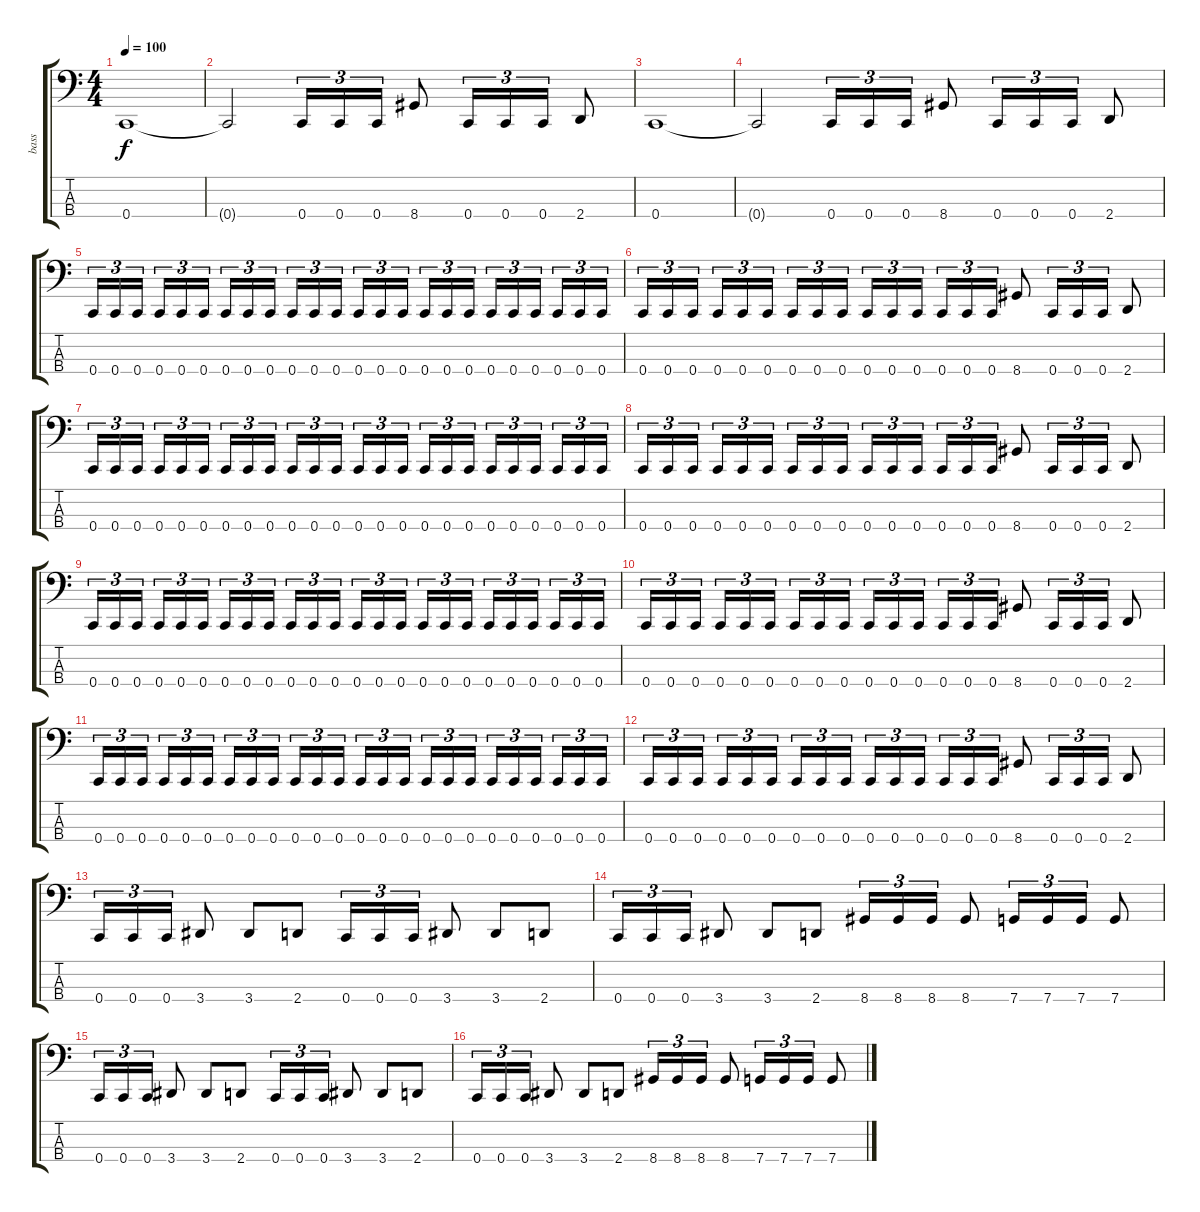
\track ("bass" "bass") {instrument electricbasspick}
\staff {score tabs}
\tuning (F2 C2 G1 C1) {hide}
\ts (4 4)
\tempo 100
\clef f4
\ks c
0.4.1{dy f instrument electricbasspick} |
0.4{t}.2 0.4.16{tu (3 2)} 0.4.16{tu (3 2)} 0.4.16{tu (3 2)} 8.4.8 0.4.16{tu (3 2)} 0.4.16{tu (3 2)} 0.4.16{tu (3 2)} 2.4.8 |
0.4.1 |
0.4{t}.2 0.4.16{tu (3 2)} 0.4.16{tu (3 2)} 0.4.16{tu (3 2)} 8.4.8 0.4.16{tu (3 2)} 0.4.16{tu (3 2)} 0.4.16{tu (3 2)} 2.4.8 |
0.4.16{tu (3 2)} 0.4.16{tu (3 2)} 0.4.16{tu (3 2)} 0.4.16{tu (3 2)} 0.4.16{tu (3 2)} 0.4.16{tu (3 2)} 0.4.16{tu (3 2)} 0.4.16{tu (3 2)} 0.4.16{tu (3 2)} 0.4.16{tu (3 2)} 0.4.16{tu (3 2)} 0.4.16{tu (3 2)} 0.4.16{tu (3 2)} 0.4.16{tu (3 2)} 0.4.16{tu (3 2)} 0.4.16{tu (3 2)} 0.4.16{tu (3 2)} 0.4.16{tu (3 2)} 0.4.16{tu (3 2)} 0.4.16{tu (3 2)} 0.4.16{tu (3 2)} 0.4.16{tu (3 2)} 0.4.16{tu (3 2)} 0.4.16{tu (3 2)} |
0.4.16{tu (3 2)} 0.4.16{tu (3 2)} 0.4.16{tu (3 2)} 0.4.16{tu (3 2)} 0.4.16{tu (3 2)} 0.4.16{tu (3 2)} 0.4.16{tu (3 2)} 0.4.16{tu (3 2)} 0.4.16{tu (3 2)} 0.4.16{tu (3 2)} 0.4.16{tu (3 2)} 0.4.16{tu (3 2)} 0.4.16{tu (3 2)} 0.4.16{tu (3 2)} 0.4.16{tu (3 2)} 8.4.8 0.4.16{tu (3 2)} 0.4.16{tu (3 2)} 0.4.16{tu (3 2)} 2.4.8 |
0.4.16{tu (3 2)} 0.4.16{tu (3 2)} 0.4.16{tu (3 2)} 0.4.16{tu (3 2)} 0.4.16{tu (3 2)} 0.4.16{tu (3 2)} 0.4.16{tu (3 2)} 0.4.16{tu (3 2)} 0.4.16{tu (3 2)} 0.4.16{tu (3 2)} 0.4.16{tu (3 2)} 0.4.16{tu (3 2)} 0.4.16{tu (3 2)} 0.4.16{tu (3 2)} 0.4.16{tu (3 2)} 0.4.16{tu (3 2)} 0.4.16{tu (3 2)} 0.4.16{tu (3 2)} 0.4.16{tu (3 2)} 0.4.16{tu (3 2)} 0.4.16{tu (3 2)} 0.4.16{tu (3 2)} 0.4.16{tu (3 2)} 0.4.16{tu (3 2)} |
0.4.16{tu (3 2)} 0.4.16{tu (3 2)} 0.4.16{tu (3 2)} 0.4.16{tu (3 2)} 0.4.16{tu (3 2)} 0.4.16{tu (3 2)} 0.4.16{tu (3 2)} 0.4.16{tu (3 2)} 0.4.16{tu (3 2)} 0.4.16{tu (3 2)} 0.4.16{tu (3 2)} 0.4.16{tu (3 2)} 0.4.16{tu (3 2)} 0.4.16{tu (3 2)} 0.4.16{tu (3 2)} 8.4.8 0.4.16{tu (3 2)} 0.4.16{tu (3 2)} 0.4.16{tu (3 2)} 2.4.8 |
0.4.16{tu (3 2)} 0.4.16{tu (3 2)} 0.4.16{tu (3 2)} 0.4.16{tu (3 2)} 0.4.16{tu (3 2)} 0.4.16{tu (3 2)} 0.4.16{tu (3 2)} 0.4.16{tu (3 2)} 0.4.16{tu (3 2)} 0.4.16{tu (3 2)} 0.4.16{tu (3 2)} 0.4.16{tu (3 2)} 0.4.16{tu (3 2)} 0.4.16{tu (3 2)} 0.4.16{tu (3 2)} 0.4.16{tu (3 2)} 0.4.16{tu (3 2)} 0.4.16{tu (3 2)} 0.4.16{tu (3 2)} 0.4.16{tu (3 2)} 0.4.16{tu (3 2)} 0.4.16{tu (3 2)} 0.4.16{tu (3 2)} 0.4.16{tu (3 2)} |
0.4.16{tu (3 2)} 0.4.16{tu (3 2)} 0.4.16{tu (3 2)} 0.4.16{tu (3 2)} 0.4.16{tu (3 2)} 0.4.16{tu (3 2)} 0.4.16{tu (3 2)} 0.4.16{tu (3 2)} 0.4.16{tu (3 2)} 0.4.16{tu (3 2)} 0.4.16{tu (3 2)} 0.4.16{tu (3 2)} 0.4.16{tu (3 2)} 0.4.16{tu (3 2)} 0.4.16{tu (3 2)} 8.4.8 0.4.16{tu (3 2)} 0.4.16{tu (3 2)} 0.4.16{tu (3 2)} 2.4.8 |
0.4.16{tu (3 2)} 0.4.16{tu (3 2)} 0.4.16{tu (3 2)} 0.4.16{tu (3 2)} 0.4.16{tu (3 2)} 0.4.16{tu (3 2)} 0.4.16{tu (3 2)} 0.4.16{tu (3 2)} 0.4.16{tu (3 2)} 0.4.16{tu (3 2)} 0.4.16{tu (3 2)} 0.4.16{tu (3 2)} 0.4.16{tu (3 2)} 0.4.16{tu (3 2)} 0.4.16{tu (3 2)} 0.4.16{tu (3 2)} 0.4.16{tu (3 2)} 0.4.16{tu (3 2)} 0.4.16{tu (3 2)} 0.4.16{tu (3 2)} 0.4.16{tu (3 2)} 0.4.16{tu (3 2)} 0.4.16{tu (3 2)} 0.4.16{tu (3 2)} |
0.4.16{tu (3 2)} 0.4.16{tu (3 2)} 0.4.16{tu (3 2)} 0.4.16{tu (3 2)} 0.4.16{tu (3 2)} 0.4.16{tu (3 2)} 0.4.16{tu (3 2)} 0.4.16{tu (3 2)} 0.4.16{tu (3 2)} 0.4.16{tu (3 2)} 0.4.16{tu (3 2)} 0.4.16{tu (3 2)} 0.4.16{tu (3 2)} 0.4.16{tu (3 2)} 0.4.16{tu (3 2)} 8.4.8 0.4.16{tu (3 2)} 0.4.16{tu (3 2)} 0.4.16{tu (3 2)} 2.4.8 |
0.4.16{tu (3 2)} 0.4.16{tu (3 2)} 0.4.16{tu (3 2)} 3.4.8 3.4.8 2.4.8 0.4.16{tu (3 2)} 0.4.16{tu (3 2)} 0.4.16{tu (3 2)} 3.4.8 3.4.8 2.4.8 |
0.4.16{tu (3 2)} 0.4.16{tu (3 2)} 0.4.16{tu (3 2)} 3.4.8 3.4.8 2.4.8 8.4.16{tu (3 2)} 8.4.16{tu (3 2)} 8.4.16{tu (3 2)} 8.4.8 7.4.16{tu (3 2)} 7.4.16{tu (3 2)} 7.4.16{tu (3 2)} 7.4.8 |
0.4.16{tu (3 2)} 0.4.16{tu (3 2)} 0.4.16{tu (3 2)} 3.4.8 3.4.8 2.4.8 0.4.16{tu (3 2)} 0.4.16{tu (3 2)} 0.4.16{tu (3 2)} 3.4.8 3.4.8 2.4.8 |
0.4.16{tu (3 2)} 0.4.16{tu (3 2)} 0.4.16{tu (3 2)} 3.4.8 3.4.8 2.4.8 8.4.16{tu (3 2)} 8.4.16{tu (3 2)} 8.4.16{tu (3 2)} 8.4.8 7.4.16{tu (3 2)} 7.4.16{tu (3 2)} 7.4.16{tu (3 2)} 7.4.8
